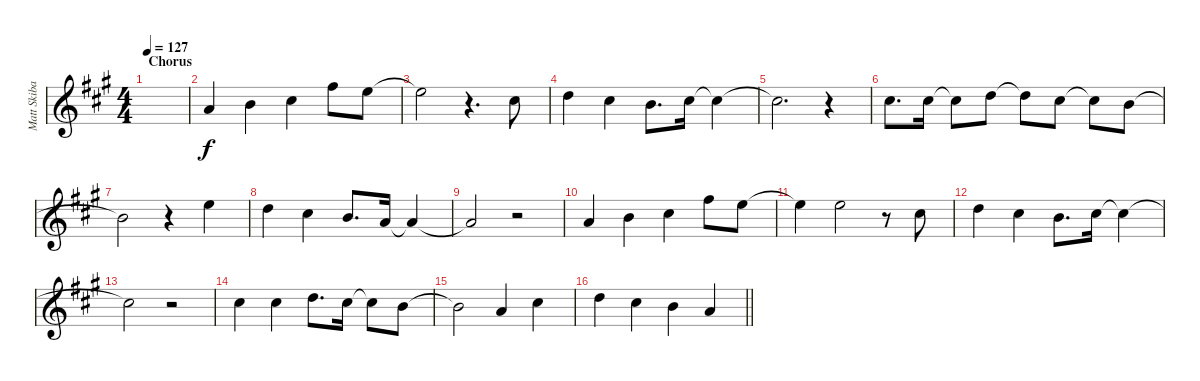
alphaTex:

\track ("Matt Skiba - Vocals" "Matt Skiba") {instrument distortionguitar}
\staff {score}
\tuning (E4 B3 G3 D3 A2 E2) {hide}
\ts (4 4)
\section ("" "Chorus")
\tempo 127
\clef g2
\ks a
|
2.3.4 0.2.4 6.3.4 7.2.8 0.1.8 |
0.1{t}.2 r.4{d} 2.2.8 |
3.2.4 2.2.4 0.2.8{d} 2.2.16 2.2{t}.4 |
2.2{t}.2{d} r.4 |
2.2.8{d} 2.2.16 2.2{t}.8 3.2.8 3.2{t}.8 2.2.8 2.2{t}.8 0.2.8 |
0.2{t}.2 r.4 0.1.4 |
3.2.4 2.2.4 0.2.8{d} 2.3.16 2.3{t}.4 |
2.3{t}.2 r.2 |
2.3.4 4.3.4 2.2.4 7.2.8 0.1.8 |
0.1{t}.4 0.1.2 r.8 2.2.8 |
3.2.4 2.2.4 0.2.8{d} 2.2.16 2.2{t}.4 |
2.2{t}.2 r.2 |
2.2.4 2.2.4 3.2.8{d} 2.2.16 2.2{t}.8 0.2.8 |
0.2{t}.2 2.3.4 2.2.4 |
\barLineRight lightlight
3.2.4 2.2.4 0.2.4 2.3.4
